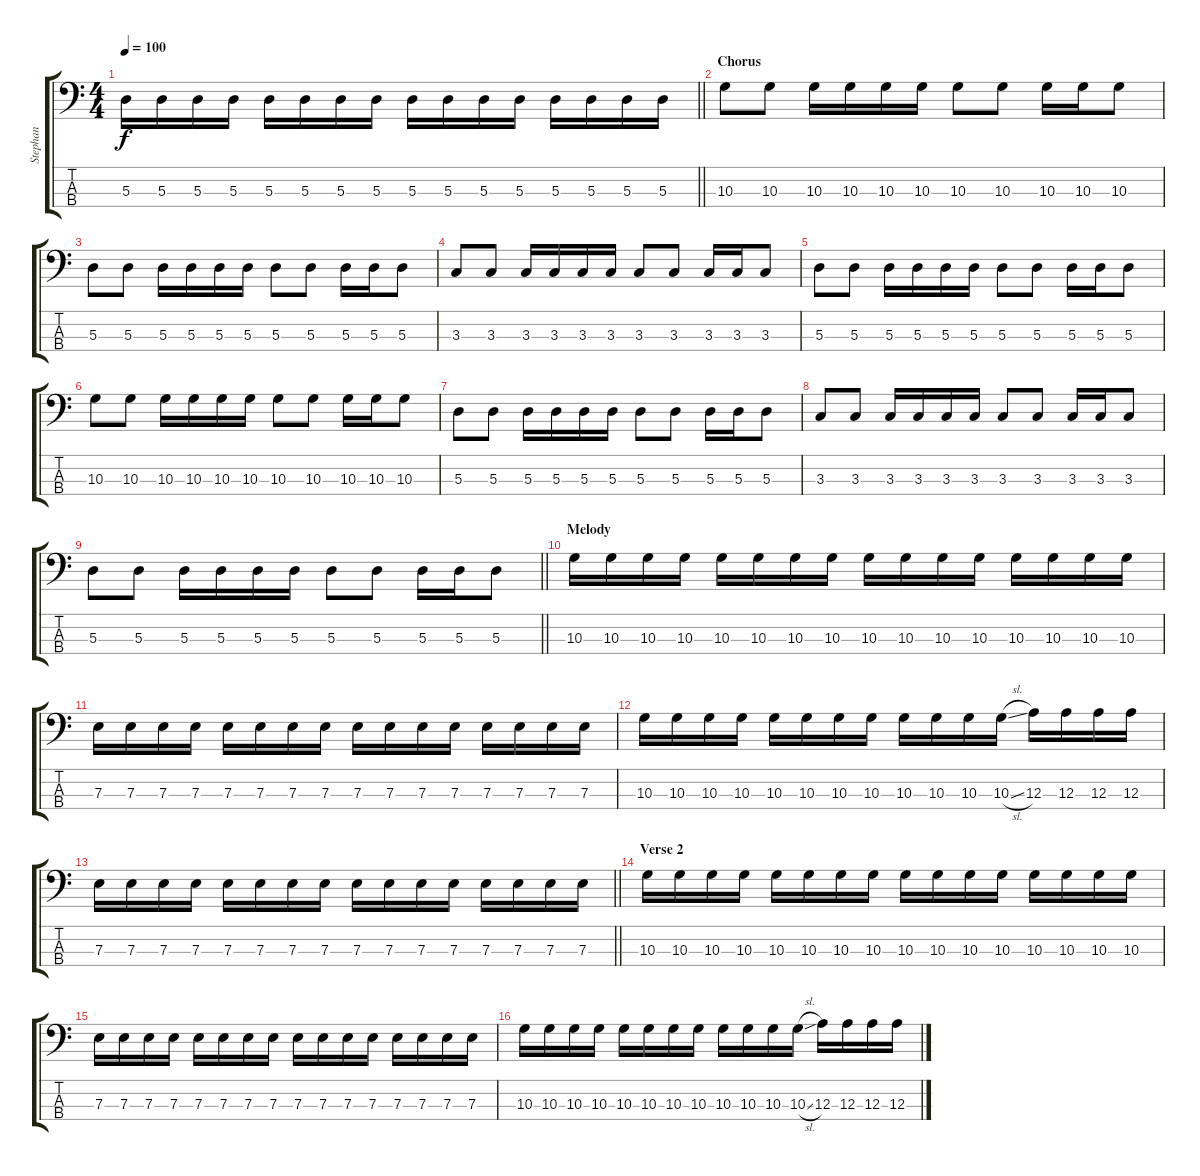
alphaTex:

\track ("Stephan" "Stephan") {instrument electricbasspick}
\staff {score tabs}
\tuning (G2 D2 A1 E1) {hide}
\ts (4 4)
\tempo 100
\clef f4
\barLineRight lightlight
\ks c
5.3.16{dy f} 5.3.16 5.3.16 5.3.16 5.3.16 5.3.16 5.3.16 5.3.16 5.3.16 5.3.16 5.3.16 5.3.16 5.3.16 5.3.16 5.3.16 5.3.16 |
\section ("" "Chorus")
10.3.8 10.3.8 10.3.16 10.3.16 10.3.16 10.3.16 10.3.8 10.3.8 10.3.16 10.3.16 10.3.8 |
5.3.8 5.3.8 5.3.16 5.3.16 5.3.16 5.3.16 5.3.8 5.3.8 5.3.16 5.3.16 5.3.8 |
3.3.8 3.3.8 3.3.16 3.3.16 3.3.16 3.3.16 3.3.8 3.3.8 3.3.16 3.3.16 3.3.8 |
5.3.8 5.3.8 5.3.16 5.3.16 5.3.16 5.3.16 5.3.8 5.3.8 5.3.16 5.3.16 5.3.8 |
10.3.8 10.3.8 10.3.16 10.3.16 10.3.16 10.3.16 10.3.8 10.3.8 10.3.16 10.3.16 10.3.8 |
5.3.8 5.3.8 5.3.16 5.3.16 5.3.16 5.3.16 5.3.8 5.3.8 5.3.16 5.3.16 5.3.8 |
3.3.8 3.3.8 3.3.16 3.3.16 3.3.16 3.3.16 3.3.8 3.3.8 3.3.16 3.3.16 3.3.8 |
\barLineRight lightlight
5.3.8 5.3.8 5.3.16 5.3.16 5.3.16 5.3.16 5.3.8 5.3.8 5.3.16 5.3.16 5.3.8 |
\section ("" "Melody")
10.3.16 10.3.16 10.3.16 10.3.16 10.3.16 10.3.16 10.3.16 10.3.16 10.3.16 10.3.16 10.3.16 10.3.16 10.3.16 10.3.16 10.3.16 10.3.16 |
7.3.16 7.3.16 7.3.16 7.3.16 7.3.16 7.3.16 7.3.16 7.3.16 7.3.16 7.3.16 7.3.16 7.3.16 7.3.16 7.3.16 7.3.16 7.3.16 |
10.3.16 10.3.16 10.3.16 10.3.16 10.3.16 10.3.16 10.3.16 10.3.16 10.3.16 10.3.16 10.3.16 10.3{sl}.16 12.3.16 12.3.16 12.3.16 12.3.16 |
\barLineRight lightlight
7.3.16 7.3.16 7.3.16 7.3.16 7.3.16 7.3.16 7.3.16 7.3.16 7.3.16 7.3.16 7.3.16 7.3.16 7.3.16 7.3.16 7.3.16 7.3.16 |
\section ("" "Verse 2")
10.3.16 10.3.16 10.3.16 10.3.16 10.3.16 10.3.16 10.3.16 10.3.16 10.3.16 10.3.16 10.3.16 10.3.16 10.3.16 10.3.16 10.3.16 10.3.16 |
7.3.16 7.3.16 7.3.16 7.3.16 7.3.16 7.3.16 7.3.16 7.3.16 7.3.16 7.3.16 7.3.16 7.3.16 7.3.16 7.3.16 7.3.16 7.3.16 |
10.3.16 10.3.16 10.3.16 10.3.16 10.3.16 10.3.16 10.3.16 10.3.16 10.3.16 10.3.16 10.3.16 10.3{sl}.16 12.3.16 12.3.16 12.3.16 12.3.16
